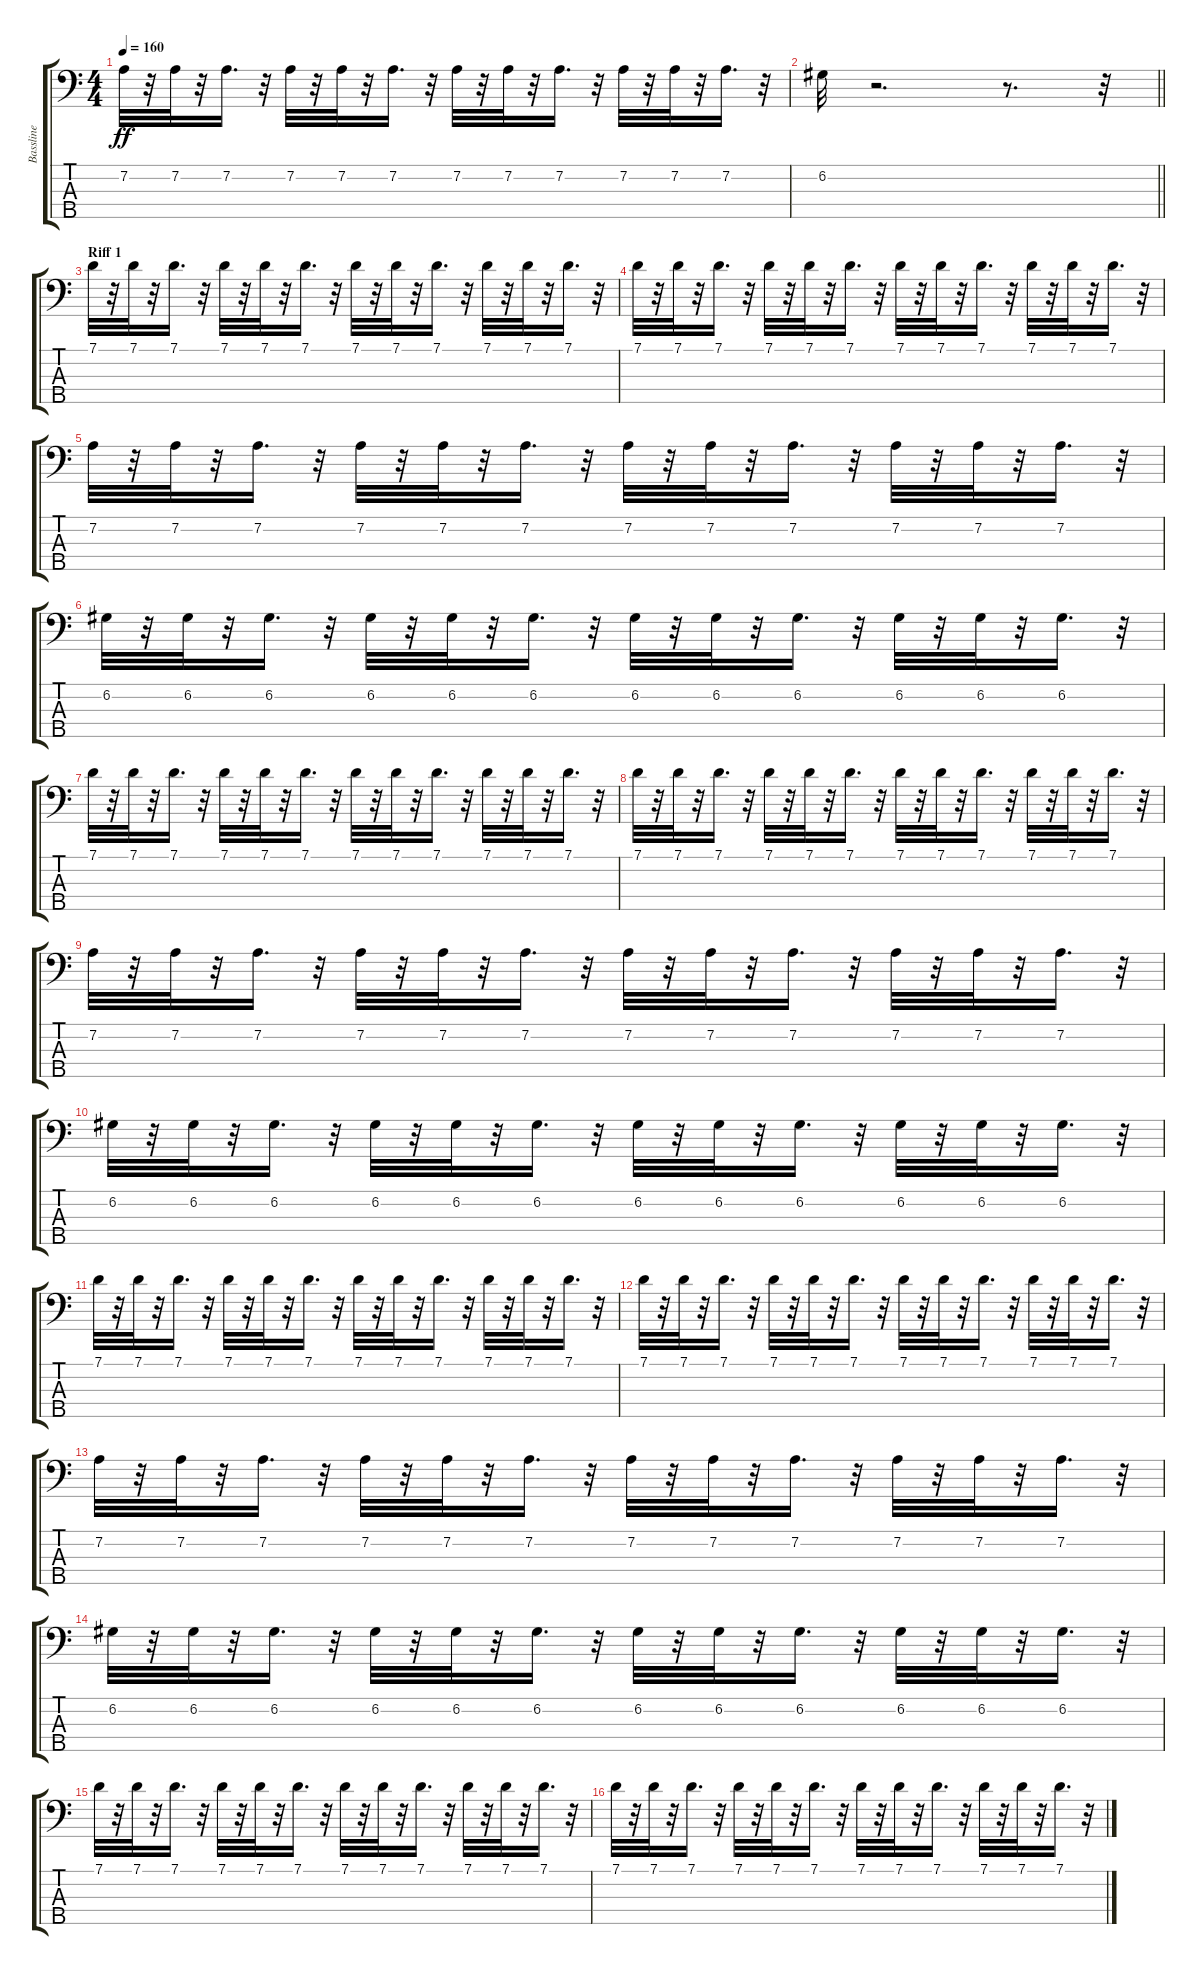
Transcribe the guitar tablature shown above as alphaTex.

\track ("Bassline" "Bassline") {instrument electricbassfinger}
\staff {score tabs}
\tuning (G2 D2 A1 E1 B0) {hide}
\ts (4 4)
\tempo 160
\clef f4
\ks c
7.2.32{dy ff} r.32 7.2.32 r.32 7.2.16{d} r.32 7.2.32 r.32 7.2.32 r.32 7.2.16{d} r.32 7.2.32 r.32 7.2.32 r.32 7.2.16{d} r.32 7.2.32 r.32 7.2.32 r.32 7.2.16{d} r.32 |
\barLineRight lightlight
6.2.32 r.2{d} r.8{d} r.32 |
\section ("" "Riff 1")
7.1.32 r.32 7.1.32 r.32 7.1.16{d} r.32 7.1.32 r.32 7.1.32 r.32 7.1.16{d} r.32 7.1.32 r.32 7.1.32 r.32 7.1.16{d} r.32 7.1.32 r.32 7.1.32 r.32 7.1.16{d} r.32 |
7.1.32 r.32 7.1.32 r.32 7.1.16{d} r.32 7.1.32 r.32 7.1.32 r.32 7.1.16{d} r.32 7.1.32 r.32 7.1.32 r.32 7.1.16{d} r.32 7.1.32 r.32 7.1.32 r.32 7.1.16{d} r.32 |
7.2.32 r.32 7.2.32 r.32 7.2.16{d} r.32 7.2.32 r.32 7.2.32 r.32 7.2.16{d} r.32 7.2.32 r.32 7.2.32 r.32 7.2.16{d} r.32 7.2.32 r.32 7.2.32 r.32 7.2.16{d} r.32 |
6.2.32 r.32 6.2.32 r.32 6.2.16{d} r.32 6.2.32 r.32 6.2.32 r.32 6.2.16{d} r.32 6.2.32 r.32 6.2.32 r.32 6.2.16{d} r.32 6.2.32 r.32 6.2.32 r.32 6.2.16{d} r.32 |
7.1.32 r.32 7.1.32 r.32 7.1.16{d} r.32 7.1.32 r.32 7.1.32 r.32 7.1.16{d} r.32 7.1.32 r.32 7.1.32 r.32 7.1.16{d} r.32 7.1.32 r.32 7.1.32 r.32 7.1.16{d} r.32 |
7.1.32 r.32 7.1.32 r.32 7.1.16{d} r.32 7.1.32 r.32 7.1.32 r.32 7.1.16{d} r.32 7.1.32 r.32 7.1.32 r.32 7.1.16{d} r.32 7.1.32 r.32 7.1.32 r.32 7.1.16{d} r.32 |
7.2.32 r.32 7.2.32 r.32 7.2.16{d} r.32 7.2.32 r.32 7.2.32 r.32 7.2.16{d} r.32 7.2.32 r.32 7.2.32 r.32 7.2.16{d} r.32 7.2.32 r.32 7.2.32 r.32 7.2.16{d} r.32 |
6.2.32 r.32 6.2.32 r.32 6.2.16{d} r.32 6.2.32 r.32 6.2.32 r.32 6.2.16{d} r.32 6.2.32 r.32 6.2.32 r.32 6.2.16{d} r.32 6.2.32 r.32 6.2.32 r.32 6.2.16{d} r.32 |
7.1.32 r.32 7.1.32 r.32 7.1.16{d} r.32 7.1.32 r.32 7.1.32 r.32 7.1.16{d} r.32 7.1.32 r.32 7.1.32 r.32 7.1.16{d} r.32 7.1.32 r.32 7.1.32 r.32 7.1.16{d} r.32 |
7.1.32 r.32 7.1.32 r.32 7.1.16{d} r.32 7.1.32 r.32 7.1.32 r.32 7.1.16{d} r.32 7.1.32 r.32 7.1.32 r.32 7.1.16{d} r.32 7.1.32 r.32 7.1.32 r.32 7.1.16{d} r.32 |
7.2.32 r.32 7.2.32 r.32 7.2.16{d} r.32 7.2.32 r.32 7.2.32 r.32 7.2.16{d} r.32 7.2.32 r.32 7.2.32 r.32 7.2.16{d} r.32 7.2.32 r.32 7.2.32 r.32 7.2.16{d} r.32 |
6.2.32 r.32 6.2.32 r.32 6.2.16{d} r.32 6.2.32 r.32 6.2.32 r.32 6.2.16{d} r.32 6.2.32 r.32 6.2.32 r.32 6.2.16{d} r.32 6.2.32 r.32 6.2.32 r.32 6.2.16{d} r.32 |
7.1.32 r.32 7.1.32 r.32 7.1.16{d} r.32 7.1.32 r.32 7.1.32 r.32 7.1.16{d} r.32 7.1.32 r.32 7.1.32 r.32 7.1.16{d} r.32 7.1.32 r.32 7.1.32 r.32 7.1.16{d} r.32 |
7.1.32 r.32 7.1.32 r.32 7.1.16{d} r.32 7.1.32 r.32 7.1.32 r.32 7.1.16{d} r.32 7.1.32 r.32 7.1.32 r.32 7.1.16{d} r.32 7.1.32 r.32 7.1.32 r.32 7.1.16{d} r.32
